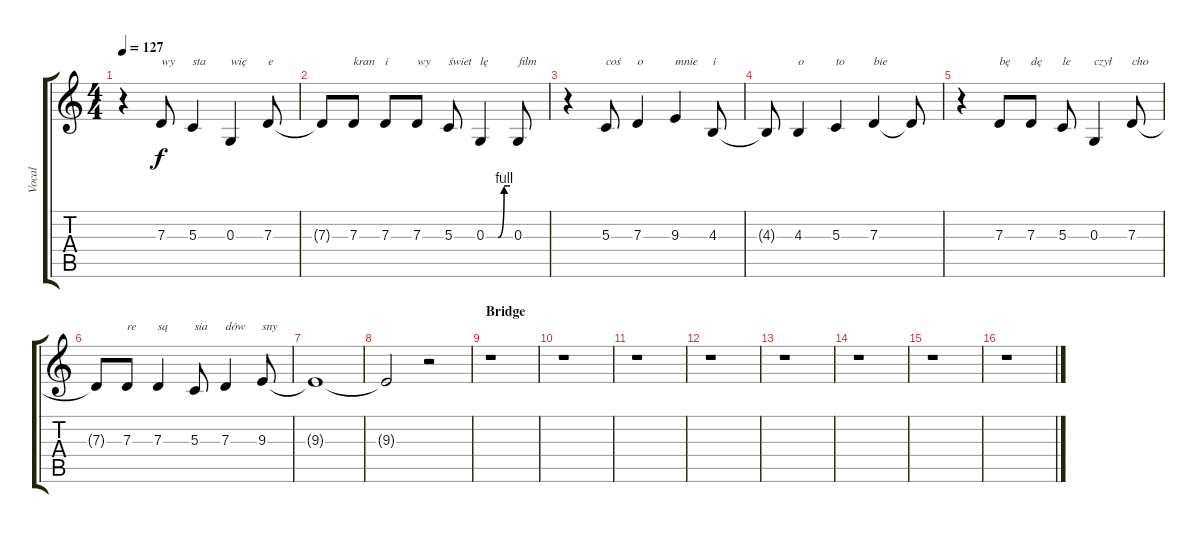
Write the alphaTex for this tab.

\track ("Vocal" "Vocal") {instrument sopranosax}
\staff {score tabs}
\tuning (E4 B3 G3 D3 A2 E2) {hide}
\ts (4 4)
\tempo 127
\clef g2
\ks c
r.4{dy f} 7.3.8{txt "wy"} 5.3.4{txt "sta"} 0.3.4{txt "wię"} 7.3.8{txt "e"} |
7.3{t}.8 7.3.8{txt "kran"} 7.3.8{txt "i"} 7.3.8{txt "wy"} 5.3.8{txt "świet"} 0.3{be (custom 0 0 14 0 30 0 45 4 60 4)}.4{txt "lę"} 0.3.8{txt "film"} |
r.4{volume 15} 5.3.8{txt "coś"} 7.3.4{txt "o"} 9.3.4{txt "mnie"} 4.3.8{txt "i"} |
4.3{t}.8 4.3.4{txt "o"} 5.3.4{txt "to"} 7.3.4{txt "bie"} 7.3{t}.8 |
r.4 7.3.8{txt "bę"} 7.3.8{txt "dę"} 5.3.8{txt "le"} 0.3.4{txt "czył"} 7.3.8{txt "cho"} |
7.3{t}.8 7.3.8{txt "re"} 7.3.4{txt "są"} 5.3.8{txt "sia"} 7.3.4{txt "dów"} 9.3.8{txt "sny"} |
9.3{t}.1 |
9.3{t}.2 r.2 |
\section ("" "Bridge")
r.1 |
r.1 |
r.1 |
r.1 |
r.1 |
r.1 |
r.1 |
r.1
